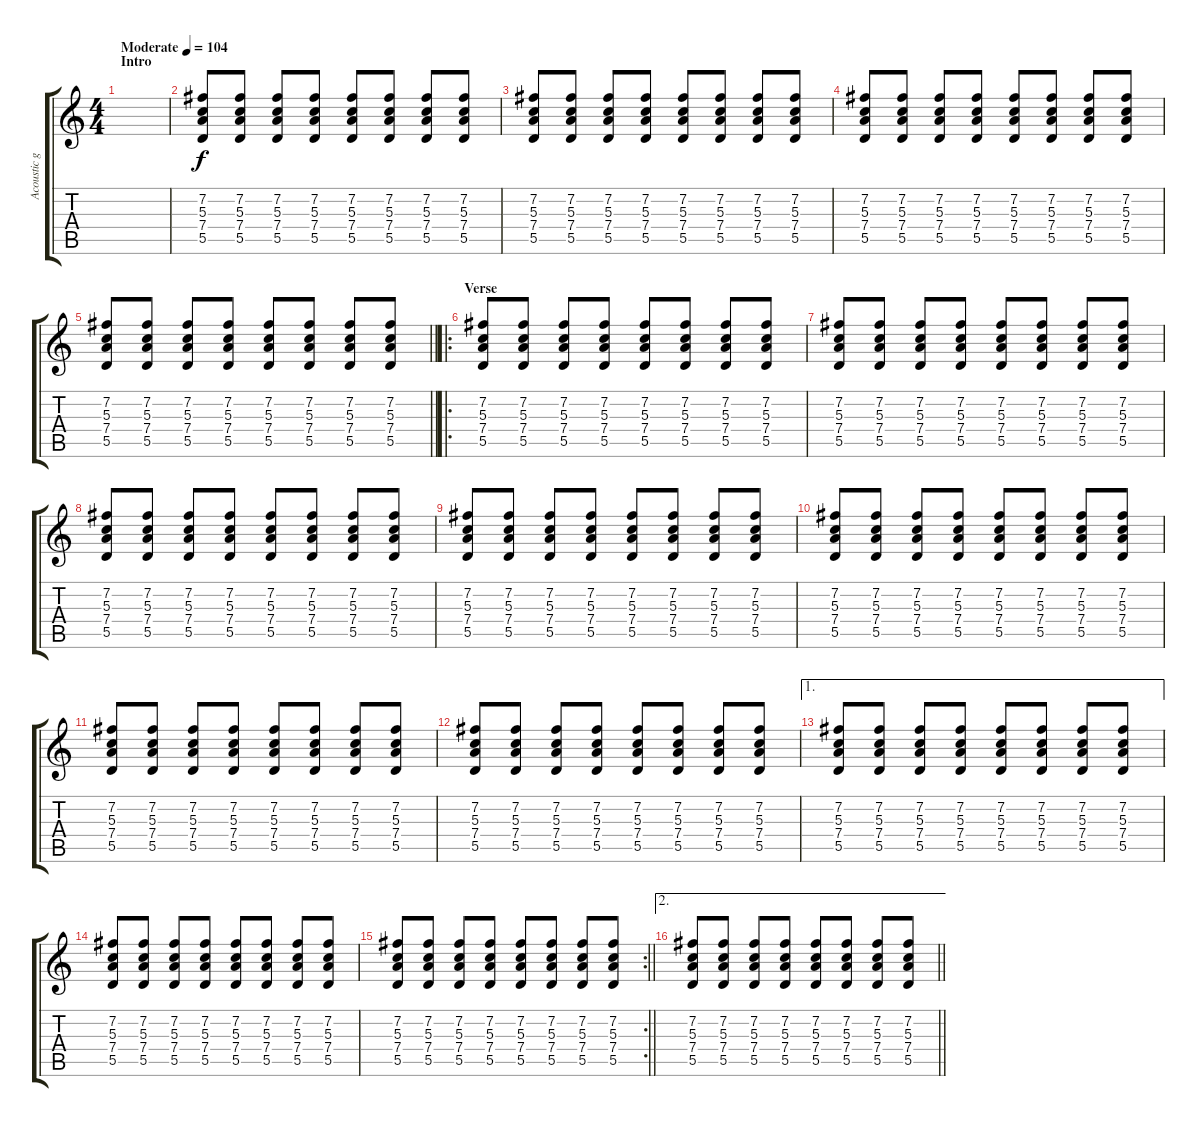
\track ("Acoustic guitar" "Acoustic g") {instrument acousticguitarsteel}
\staff {score tabs}
\tuning (E4 B3 G3 D3 A2 E2) {hide}
\ts (4 4)
\section ("" "Intro")
\tempo (104 "Moderate")
\clef g2
\ks c
|
(7.2 5.3 7.4 5.5).8 (7.2 5.3 7.4 5.5).8 (7.2 5.3 7.4 5.5).8 (7.2 5.3 7.4 5.5).8 (7.2 5.3 7.4 5.5).8 (7.2 5.3 7.4 5.5).8 (7.2 5.3 7.4 5.5).8 (7.2 5.3 7.4 5.5).8 |
(7.2 5.3 7.4 5.5).8 (7.2 5.3 7.4 5.5).8 (7.2 5.3 7.4 5.5).8 (7.2 5.3 7.4 5.5).8 (7.2 5.3 7.4 5.5).8 (7.2 5.3 7.4 5.5).8 (7.2 5.3 7.4 5.5).8 (7.2 5.3 7.4 5.5).8 |
(7.2 5.3 7.4 5.5).8 (7.2 5.3 7.4 5.5).8 (7.2 5.3 7.4 5.5).8 (7.2 5.3 7.4 5.5).8 (7.2 5.3 7.4 5.5).8 (7.2 5.3 7.4 5.5).8 (7.2 5.3 7.4 5.5).8 (7.2 5.3 7.4 5.5).8 |
\barLineRight lightlight
(7.2 5.3 7.4 5.5).8 (7.2 5.3 7.4 5.5).8 (7.2 5.3 7.4 5.5).8 (7.2 5.3 7.4 5.5).8 (7.2 5.3 7.4 5.5).8 (7.2 5.3 7.4 5.5).8 (7.2 5.3 7.4 5.5).8 (7.2 5.3 7.4 5.5).8 |
\ro
\section ("" "Verse")
(7.2 5.3 7.4 5.5).8 (7.2 5.3 7.4 5.5).8 (7.2 5.3 7.4 5.5).8 (7.2 5.3 7.4 5.5).8 (7.2 5.3 7.4 5.5).8 (7.2 5.3 7.4 5.5).8 (7.2 5.3 7.4 5.5).8 (7.2 5.3 7.4 5.5).8 |
(7.2 5.3 7.4 5.5).8 (7.2 5.3 7.4 5.5).8 (7.2 5.3 7.4 5.5).8 (7.2 5.3 7.4 5.5).8 (7.2 5.3 7.4 5.5).8 (7.2 5.3 7.4 5.5).8 (7.2 5.3 7.4 5.5).8 (7.2 5.3 7.4 5.5).8 |
(7.2 5.3 7.4 5.5).8 (7.2 5.3 7.4 5.5).8 (7.2 5.3 7.4 5.5).8 (7.2 5.3 7.4 5.5).8 (7.2 5.3 7.4 5.5).8 (7.2 5.3 7.4 5.5).8 (7.2 5.3 7.4 5.5).8 (7.2 5.3 7.4 5.5).8 |
(7.2 5.3 7.4 5.5).8 (7.2 5.3 7.4 5.5).8 (7.2 5.3 7.4 5.5).8 (7.2 5.3 7.4 5.5).8 (7.2 5.3 7.4 5.5).8 (7.2 5.3 7.4 5.5).8 (7.2 5.3 7.4 5.5).8 (7.2 5.3 7.4 5.5).8 |
(7.2 5.3 7.4 5.5).8 (7.2 5.3 7.4 5.5).8 (7.2 5.3 7.4 5.5).8 (7.2 5.3 7.4 5.5).8 (7.2 5.3 7.4 5.5).8 (7.2 5.3 7.4 5.5).8 (7.2 5.3 7.4 5.5).8 (7.2 5.3 7.4 5.5).8 |
(7.2 5.3 7.4 5.5).8 (7.2 5.3 7.4 5.5).8 (7.2 5.3 7.4 5.5).8 (7.2 5.3 7.4 5.5).8 (7.2 5.3 7.4 5.5).8 (7.2 5.3 7.4 5.5).8 (7.2 5.3 7.4 5.5).8 (7.2 5.3 7.4 5.5).8 |
(7.2 5.3 7.4 5.5).8 (7.2 5.3 7.4 5.5).8 (7.2 5.3 7.4 5.5).8 (7.2 5.3 7.4 5.5).8 (7.2 5.3 7.4 5.5).8 (7.2 5.3 7.4 5.5).8 (7.2 5.3 7.4 5.5).8 (7.2 5.3 7.4 5.5).8 |
\ae 1
(7.2 5.3 7.4 5.5).8 (7.2 5.3 7.4 5.5).8 (7.2 5.3 7.4 5.5).8 (7.2 5.3 7.4 5.5).8 (7.2 5.3 7.4 5.5).8 (7.2 5.3 7.4 5.5).8 (7.2 5.3 7.4 5.5).8 (7.2 5.3 7.4 5.5).8 |
(7.2 5.3 7.4 5.5).8 (7.2 5.3 7.4 5.5).8 (7.2 5.3 7.4 5.5).8 (7.2 5.3 7.4 5.5).8 (7.2 5.3 7.4 5.5).8 (7.2 5.3 7.4 5.5).8 (7.2 5.3 7.4 5.5).8 (7.2 5.3 7.4 5.5).8 |
\rc 2
\barLineRight lightlight
(7.2 5.3 7.4 5.5).8 (7.2 5.3 7.4 5.5).8 (7.2 5.3 7.4 5.5).8 (7.2 5.3 7.4 5.5).8 (7.2 5.3 7.4 5.5).8 (7.2 5.3 7.4 5.5).8 (7.2 5.3 7.4 5.5).8 (7.2 5.3 7.4 5.5).8 |
\ae 2
\barLineRight lightlight
(7.2 5.3 7.4 5.5).8 (7.2 5.3 7.4 5.5).8 (7.2 5.3 7.4 5.5).8 (7.2 5.3 7.4 5.5).8 (7.2 5.3 7.4 5.5).8 (7.2 5.3 7.4 5.5).8 (7.2 5.3 7.4 5.5).8 (7.2 5.3 7.4 5.5).8
